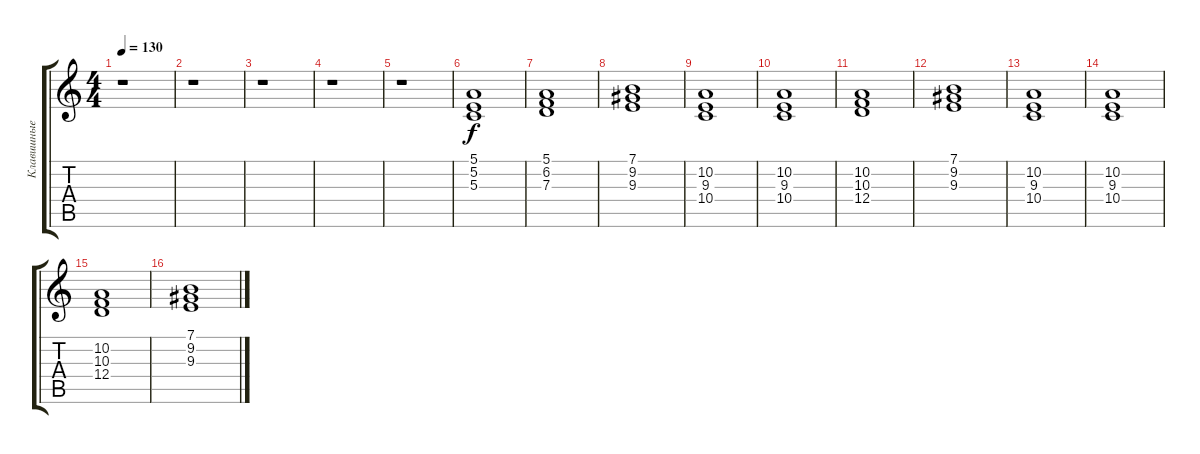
\track ("Клавишные" "Клавишные") {instrument pad3polysynth}
\staff {score tabs}
\tuning (E4 B3 G3 D3 A2 E2) {hide}
\ts (4 4)
\tempo 130
\clef g2
\ks c
r.1{dy f} |
r.1 |
r.1 |
r.1 |
r.1 |
(5.1 5.2 5.3).1 |
(5.1 6.2 7.3).1 |
(7.1 9.2 9.3).1 |
(10.2 9.3 10.4).1 |
(10.2 9.3 10.4).1 |
(10.2 10.3 12.4).1 |
(7.1 9.2 9.3).1 |
(10.2 9.3 10.4).1 |
(10.2 9.3 10.4).1 |
(10.2 10.3 12.4).1 |
(7.1 9.2 9.3).1
